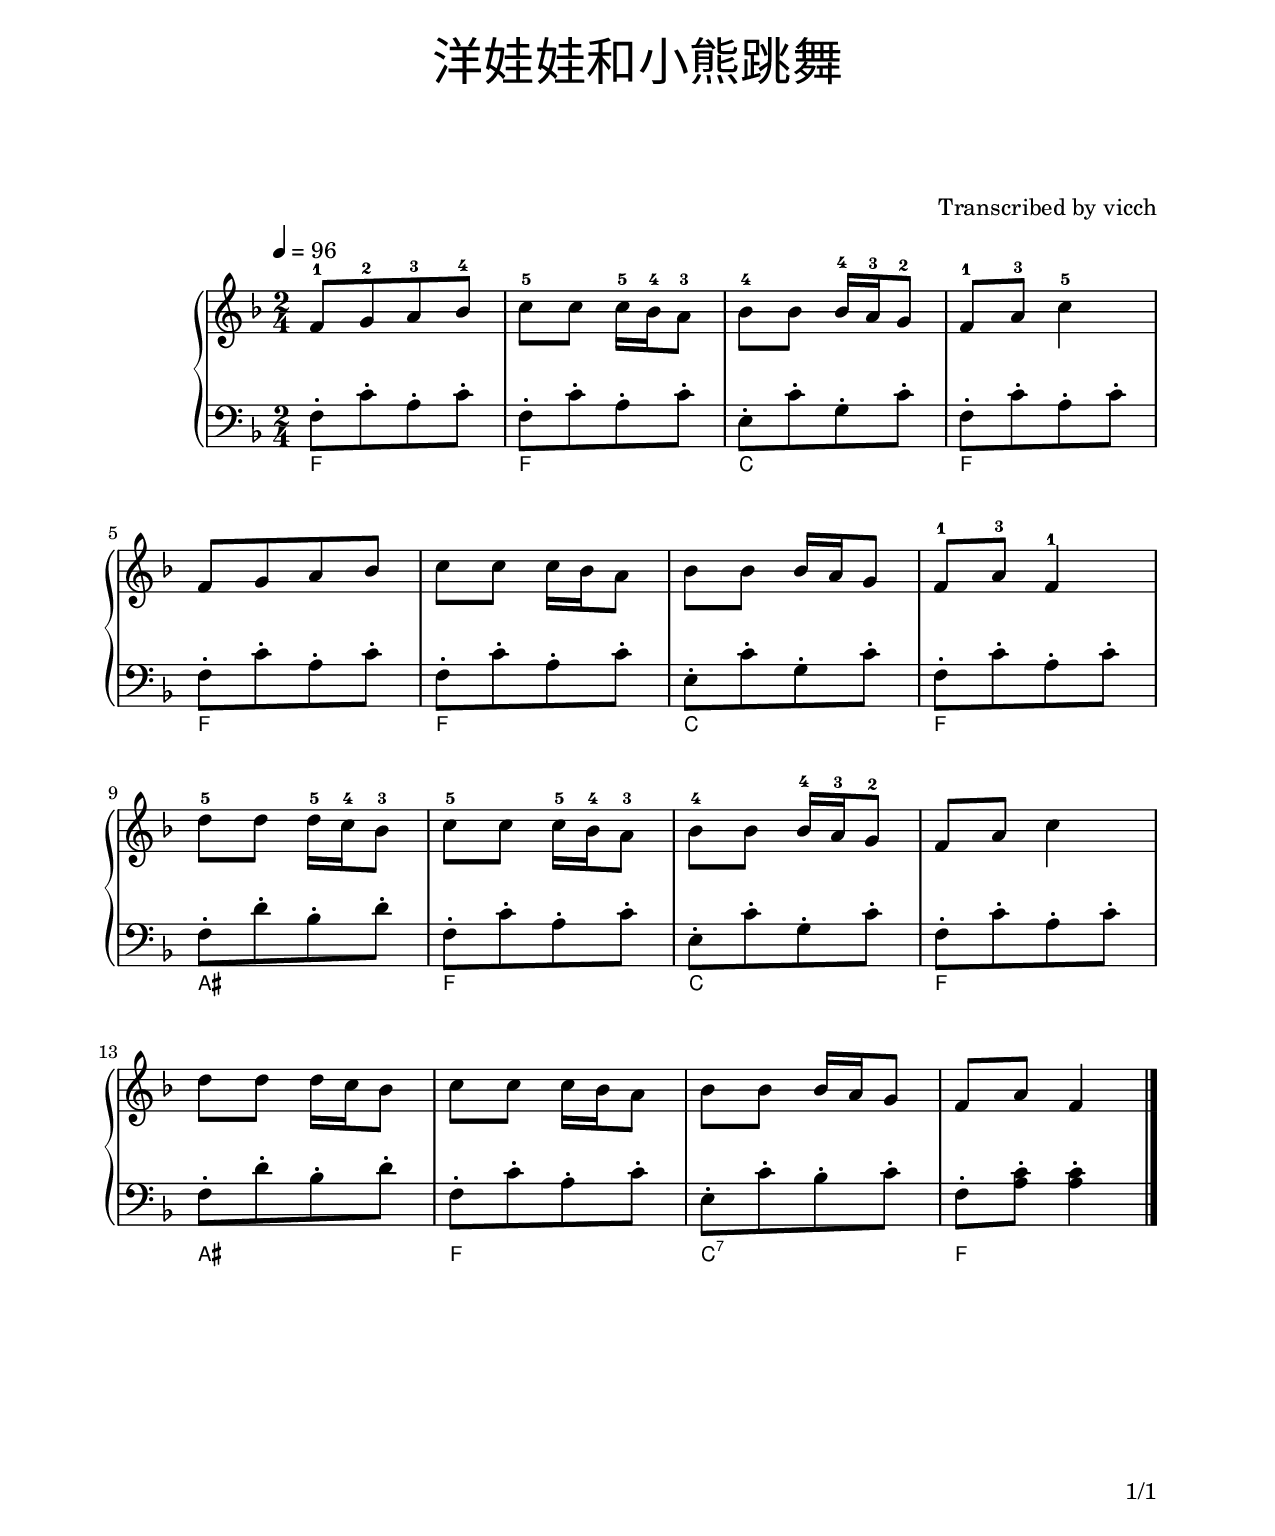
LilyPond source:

\version "2.24.3"
\include "../template.v1.ly"

\header {
  title = \markup \override #'((font-name . "FangSong")(font-size . 7)) "洋娃娃和小熊跳舞"
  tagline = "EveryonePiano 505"
}

\markup \vspace #1.5

chordc      = { e8^.[ c'8^. g8^.  c'8^.] }
chordcseven = { e8^.[ c'8^. bf8^. c'8^.] }
chordf      = { f8^.[ c'8^. a8^.  c'8^.] }
chordas     = { f8^.[ d'8^. bf8^. d'8^.] }

\score {
  \new PianoStaff <<
    \new Staff {
      \tempo 4 = 96
      \clef treble
      \key f \major
      \time 2/4
      
      f'8^1[  g'8^2 a'8^3           bf'8^4] | c''8^5 c''8 c''16^5 bf'16^4 a'8^3 | bf'8^4 bf'8 bf'16^4 a'16^3 g'8^2 | f'8^1 a'8^3 c''4^5 | \break
      f'8[    g'8   a'8             bf'8]   | c''8   c''8 c''16   bf'16   a'8   | bf'8   bf'8 bf'16 a'16   g'8     | f'8^1 a'8^3 f'4^1  | \break
      d''8^5  d''8  d''16^5 c''16^4 bf'8^3  | c''8^5 c''8 c''16^5 bf'16^4 a'8^3 | bf'8^4 bf'8 bf'16^4 a'16^3 g'8^2 | f'8 a'8 c''4       | \break
      d''8    d''8  d''16   c''16   bf'8    | c''8   c''8 c''16   bf'16   a'8   | bf'8   bf'8 bf'16   a'16   g'8   | f'8 a'8 f'4        \bar "|."
    }
    \new Staff {
      \clef bass
      \key f \major
      \time 2/4
      
      \chordf  | \chordf | \chordc      | \chordf | \break
      \chordf  | \chordf | \chordc      | \chordf | \break
      \chordas | \chordf | \chordc      | \chordf | \break
      \chordas | \chordf | \chordcseven | f8^. <<a8 c'8^.>> <<a4 c'4^.>> \bar "|."
    }
    \chords {
      \set noChordSymbol = ""
      
      f2  f2 c2   f2 \break
      f2  f2 c2   f2 \break
      as2 f2 c2   f2 \break
      as2 f2 c2:7 f2
    }
  >>
  \layout {}
  \midi {}
}

